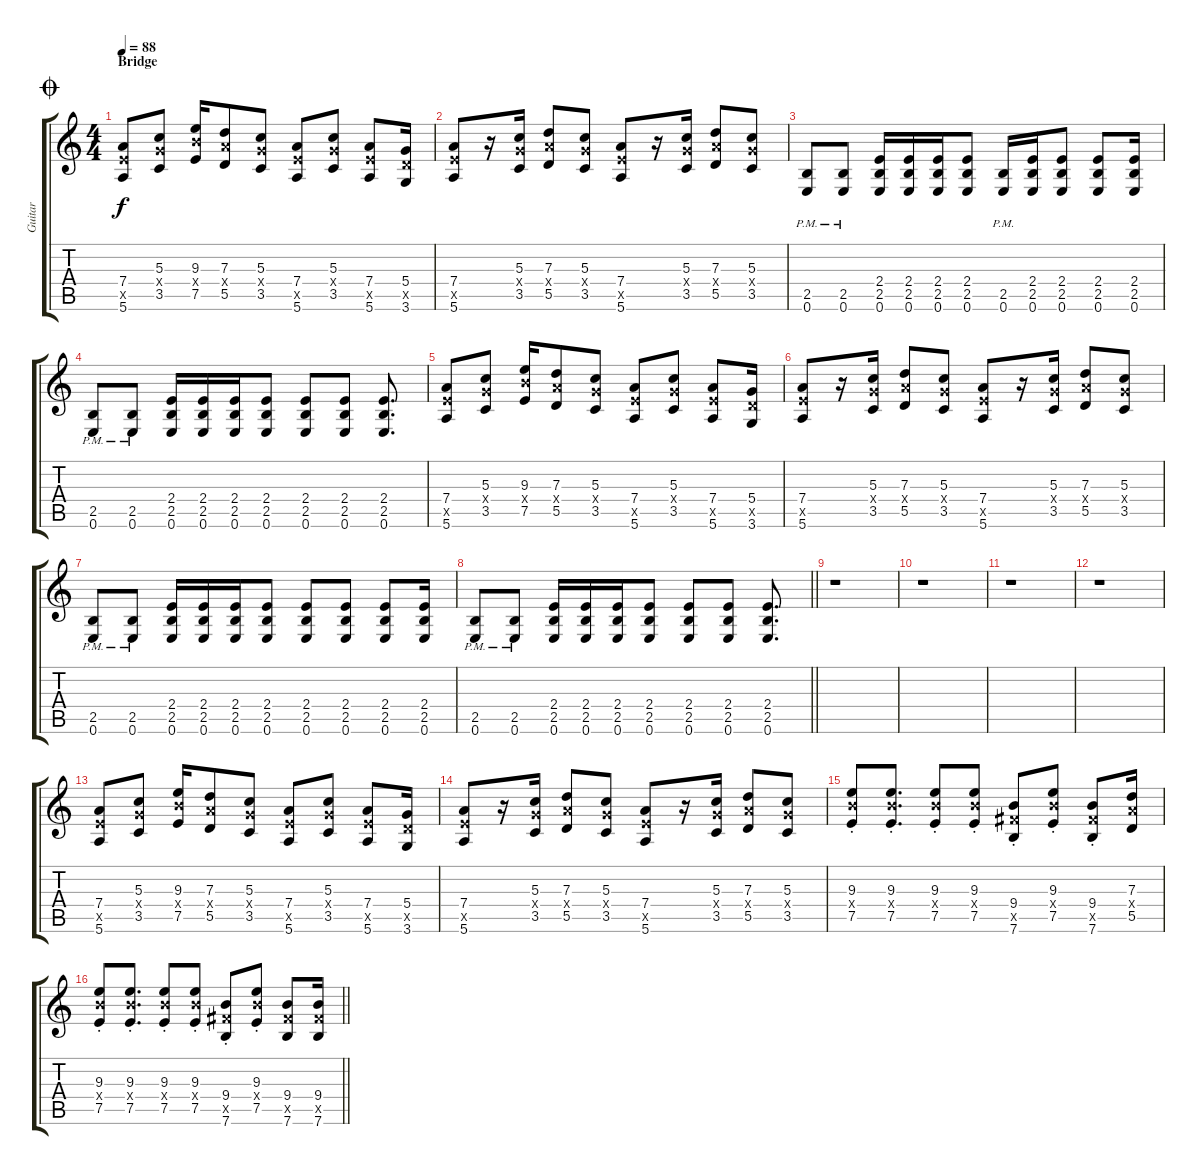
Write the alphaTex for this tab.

\track ("Guitar" "Guitar") {instrument overdrivenguitar}
\staff {score tabs}
\tuning (E4 B3 G3 D3 A2 E2) {hide}
\ts (4 4)
\section ("" "Bridge")
\jump coda
\tempo 88
\clef g2
\ks c
(7.4 7.5{x} 5.6).8{dy f} (5.3 5.4{x} 3.5).8 (9.3 9.4{x} 7.5).16 (7.3 7.4{x} 5.5).8 (5.3 5.4{x} 3.5).8 (7.4 7.5{x} 5.6).8 (5.3 5.4{x} 3.5).8 (7.4 7.5{x} 5.6).8 (5.4 5.5{x} 3.6).16 |
(7.4 7.5{x} 5.6).8 r.16 (5.3 5.4{x} 3.5).16 (7.3 7.4{x} 5.5).8 (5.3 5.4{x} 3.5).8 (7.4 7.5{x} 5.6).8 r.16 (5.3 5.4{x} 3.5).16 (7.3 7.4{x} 5.5).8 (5.3 5.4{x} 3.5).8 |
(2.5{pm} 0.6{pm}).8 (2.5{pm} 0.6{pm}).8 (2.4 2.5 0.6).16 (2.4 2.5 0.6).16 (2.4 2.5 0.6).16 (2.4 2.5 0.6).8 (2.5{pm} 0.6{pm}).16 (2.4 2.5 0.6).16 (2.4 2.5 0.6).8 (2.4 2.5 0.6).8 (2.4 2.5 0.6).16 |
(2.5{pm} 0.6{pm}).8 (2.5{pm} 0.6{pm}).8 (2.4 2.5 0.6).16 (2.4 2.5 0.6).16 (2.4 2.5 0.6).16 (2.4 2.5 0.6).8 (2.4 2.5 0.6).8 (2.4 2.5 0.6).8 (2.4 2.5 0.6).8{d} |
(7.4 7.5{x} 5.6).8 (5.3 5.4{x} 3.5).8 (9.3 9.4{x} 7.5).16 (7.3 7.4{x} 5.5).8 (5.3 5.4{x} 3.5).8 (7.4 7.5{x} 5.6).8 (5.3 5.4{x} 3.5).8 (7.4 7.5{x} 5.6).8 (5.4 5.5{x} 3.6).16 |
(7.4 7.5{x} 5.6).8 r.16 (5.3 5.4{x} 3.5).16 (7.3 7.4{x} 5.5).8 (5.3 5.4{x} 3.5).8 (7.4 7.5{x} 5.6).8 r.16 (5.3 5.4{x} 3.5).16 (7.3 7.4{x} 5.5).8 (5.3 5.4{x} 3.5).8 |
(2.5{pm} 0.6{pm}).8 (2.5{pm} 0.6{pm}).8 (2.4 2.5 0.6).16 (2.4 2.5 0.6).16 (2.4 2.5 0.6).16 (2.4 2.5 0.6).8 (2.4 2.5 0.6).8 (2.4 2.5 0.6).8 (2.4 2.5 0.6).8 (2.4 2.5 0.6).16 |
\barLineRight lightlight
(2.5{pm} 0.6{pm}).8 (2.5{pm} 0.6{pm}).8 (2.4 2.5 0.6).16 (2.4 2.5 0.6).16 (2.4 2.5 0.6).16 (2.4 2.5 0.6).8 (2.4 2.5 0.6).8 (2.4 2.5 0.6).8 (2.4 2.5 0.6).8{d} |
r.1 |
r.1 |
r.1 |
r.1 |
(7.4 7.5{x} 5.6).8 (5.3 5.4{x} 3.5).8 (9.3 9.4{x} 7.5).16 (7.3 7.4{x} 5.5).8 (5.3 5.4{x} 3.5).8 (7.4 7.5{x} 5.6).8 (5.3 5.4{x} 3.5).8 (7.4 7.5{x} 5.6).8 (5.4 5.5{x} 3.6).16 |
(7.4 7.5{x} 5.6).8 r.16 (5.3 5.4{x} 3.5).16 (7.3 7.4{x} 5.5).8 (5.3 5.4{x} 3.5).8 (7.4 7.5{x} 5.6).8 r.16 (5.3 5.4{x} 3.5).16 (7.3 7.4{x} 5.5).8 (5.3 5.4{x} 3.5).8 |
(9.3{st} 9.4{x} 7.5{st}).8 (9.3{st} 9.4{x} 7.5{st}).8{d} (9.3{st} 9.4{x} 7.5{st}).8 (9.3{st} 9.4{x} 7.5{st}).8 (9.4{st} 9.5{x} 7.6{st}).8 (9.3{st} 9.4{x} 7.5{st}).8 (9.4{st} 9.5{x} 7.6{st}).8 (7.3 7.4{x} 5.5).16 |
\barLineRight lightlight
(9.3{st} 9.4{x} 7.5{st}).8 (9.3{st} 9.4{x} 7.5{st}).8{d} (9.3{st} 9.4{x} 7.5{st}).8 (9.3{st} 9.4{x} 7.5{st}).8 (9.4{st} 9.5{x} 7.6{st}).8 (9.3{st} 9.4{x} 7.5{st}).8 (9.4 9.5{x} 7.6).8 (9.4 9.5{x} 7.6).16
